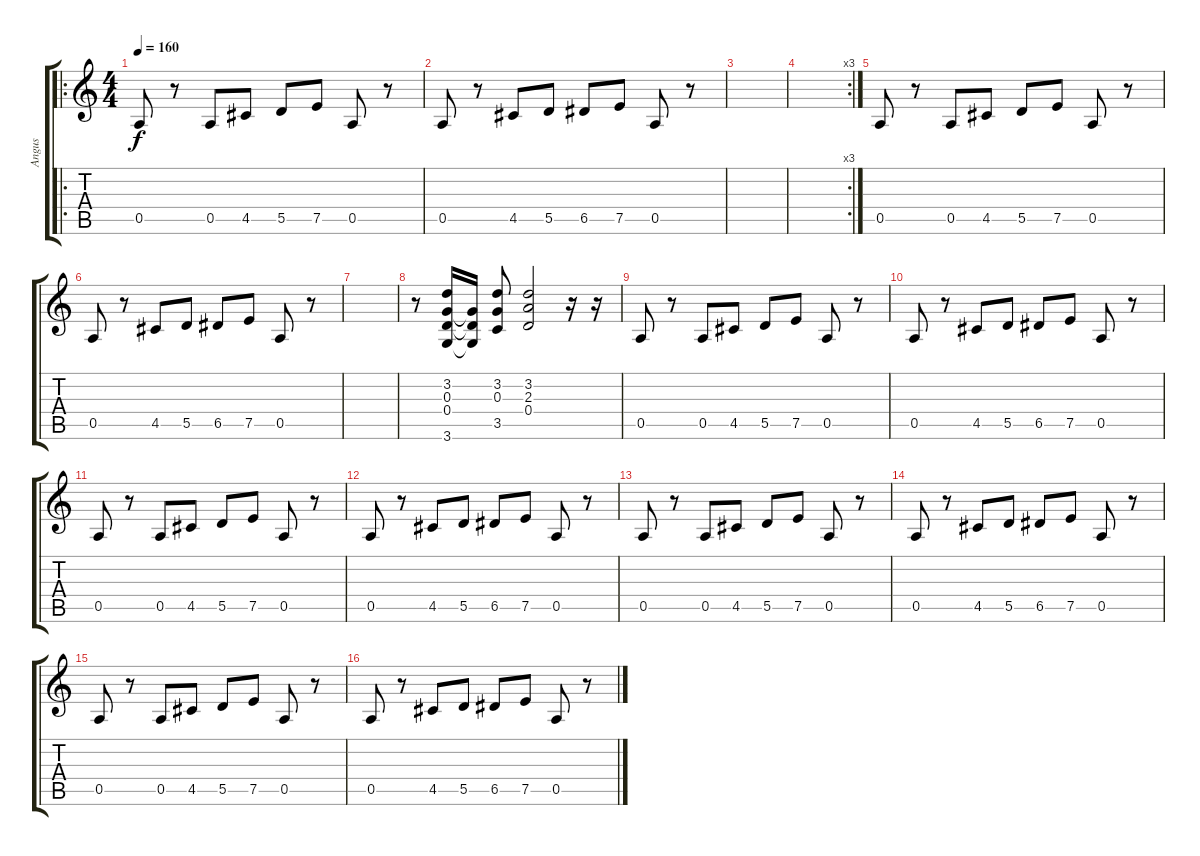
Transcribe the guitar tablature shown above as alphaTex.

\track ("Angus" "Angus") {instrument distortionguitar}
\staff {score tabs}
\tuning (E4 B3 G3 D3 A2 E2) {hide}
\ro
\ts (4 4)
\tempo 160
\clef g2
\ks c
0.5.8{dy f} r.8 0.5.8 4.5.8 5.5.8 7.5.8 0.5.8 r.8 |
0.5.8 r.8 4.5.8 5.5.8 6.5.8 7.5.8 0.5.8 r.8 |
|
\rc 3
|
0.5.8 r.8 0.5.8 4.5.8 5.5.8 7.5.8 0.5.8 r.8 |
0.5.8 r.8 4.5.8 5.5.8 6.5.8 7.5.8 0.5.8 r.8 |
|
r.8 (3.2 0.3 0.4 3.6).16 (0.3{t} 0.4{t} 3.6{t}).16 (3.2 0.3 3.5).8 (3.2 2.3 0.4).2 r.16 r.16 |
0.5.8 r.8 0.5.8 4.5.8 5.5.8 7.5.8 0.5.8 r.8 |
0.5.8 r.8 4.5.8 5.5.8 6.5.8 7.5.8 0.5.8 r.8 |
0.5.8 r.8 0.5.8 4.5.8 5.5.8 7.5.8 0.5.8 r.8 |
0.5.8 r.8 4.5.8 5.5.8 6.5.8 7.5.8 0.5.8 r.8 |
0.5.8 r.8 0.5.8 4.5.8 5.5.8 7.5.8 0.5.8 r.8 |
0.5.8 r.8 4.5.8 5.5.8 6.5.8 7.5.8 0.5.8 r.8 |
0.5.8 r.8 0.5.8 4.5.8 5.5.8 7.5.8 0.5.8 r.8 |
0.5.8 r.8 4.5.8 5.5.8 6.5.8 7.5.8 0.5.8 r.8
